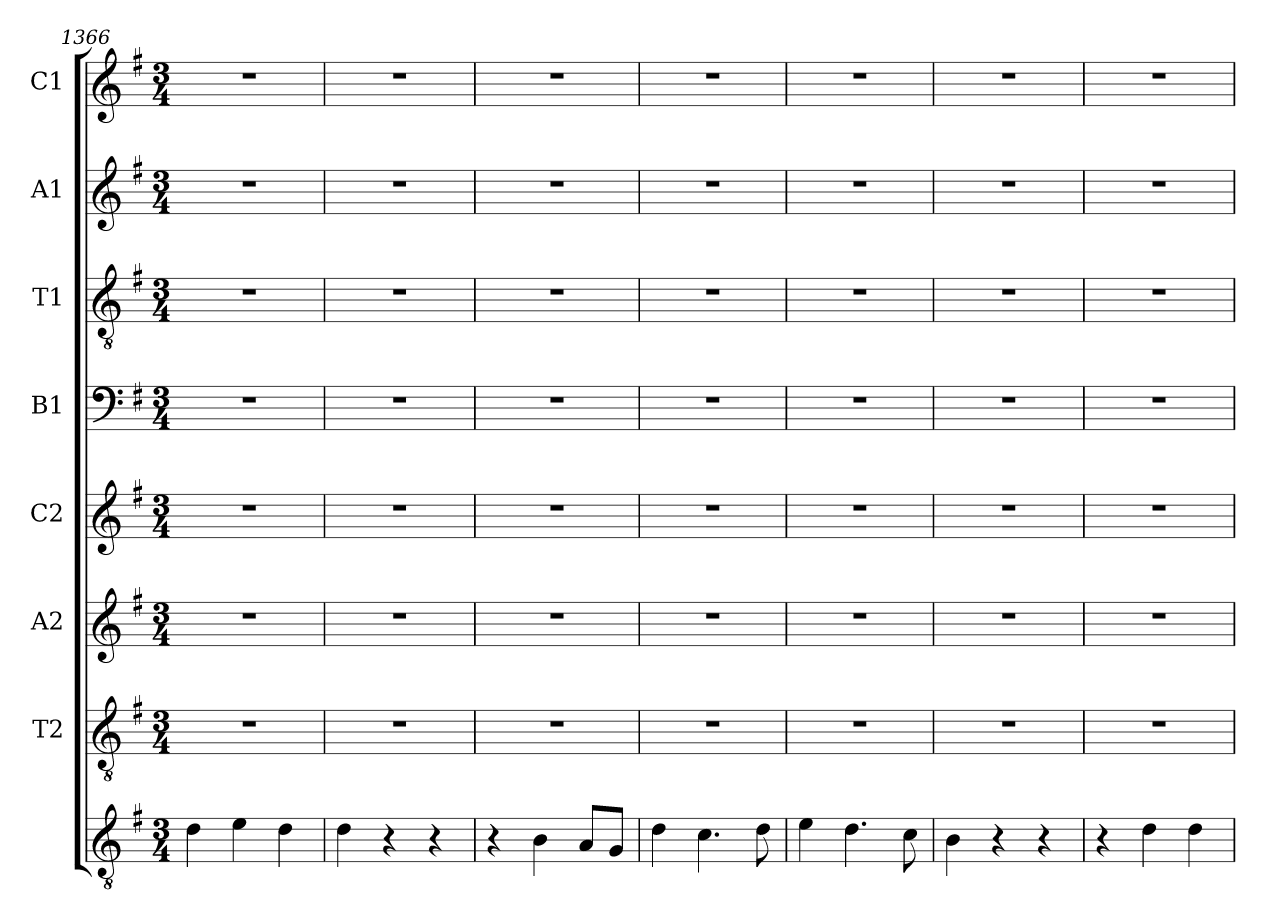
**kern	**kern	**kern	**kern	**kern	**kern	**kern	**kern
*part8	*part7	*part6	*part5	*part4	*part3	*part2	*part1
*staff8	*staff7	*staff6	*staff5	*staff4	*staff3	*staff2	*staff1
*	*I"T2	*I"A2	*I"C2	*I"B1	*I"T1	*I"A1	*I"C1
*	*I'T2	*I'A2	*I'C2	*I'B1	*I'T1	*I'A1	*I'C1
*clefGv2	*clefGv2	*clefG2	*clefG2	*clefF4	*clefGv2	*clefG2	*clefG2
*k[f#]	*k[f#]	*k[f#]	*k[f#]	*k[f#]	*k[f#]	*k[f#]	*k[f#]
*G:	*G:	*G:	*G:	*G:	*G:	*G:	*G:
*M3/4	*M3/4	*M3/4	*M3/4	*M3/4	*M3/4	*M3/4	*M3/4
=1366	=1366	=1366	=1366	=1366	=1366	=1366	=1366
4d\	2.r	2.r	2.r	2.r	2.r	2.r	2.r
4e\	.	.	.	.	.	.	.
4d\	.	.	.	.	.	.	.
=1367	=1367	=1367	=1367	=1367	=1367	=1367	=1367
4d\	2.r	2.r	2.r	2.r	2.r	2.r	2.r
4r	.	.	.	.	.	.	.
4r	.	.	.	.	.	.	.
=1368	=1368	=1368	=1368	=1368	=1368	=1368	=1368
4r	2.r	2.r	2.r	2.r	2.r	2.r	2.r
4B\	.	.	.	.	.	.	.
8A/L	.	.	.	.	.	.	.
8G/J	.	.	.	.	.	.	.
=1369	=1369	=1369	=1369	=1369	=1369	=1369	=1369
4d\	2.r	2.r	2.r	2.r	2.r	2.r	2.r
4.c\	.	.	.	.	.	.	.
8d\	.	.	.	.	.	.	.
!!LO:LB:g=z
=1370	=1370	=1370	=1370	=1370	=1370	=1370	=1370
4e\	2.r	2.r	2.r	2.r	2.r	2.r	2.r
4.d\	.	.	.	.	.	.	.
8c\	.	.	.	.	.	.	.
=1371	=1371	=1371	=1371	=1371	=1371	=1371	=1371
4B\	2.r	2.r	2.r	2.r	2.r	2.r	2.r
4r	.	.	.	.	.	.	.
4r	.	.	.	.	.	.	.
=1372	=1372	=1372	=1372	=1372	=1372	=1372	=1372
4r	2.r	2.r	2.r	2.r	2.r	2.r	2.r
4d\	.	.	.	.	.	.	.
4d\	.	.	.	.	.	.	.
=	=	=	=	=	=	=	=
*-	*-	*-	*-	*-	*-	*-	*-
